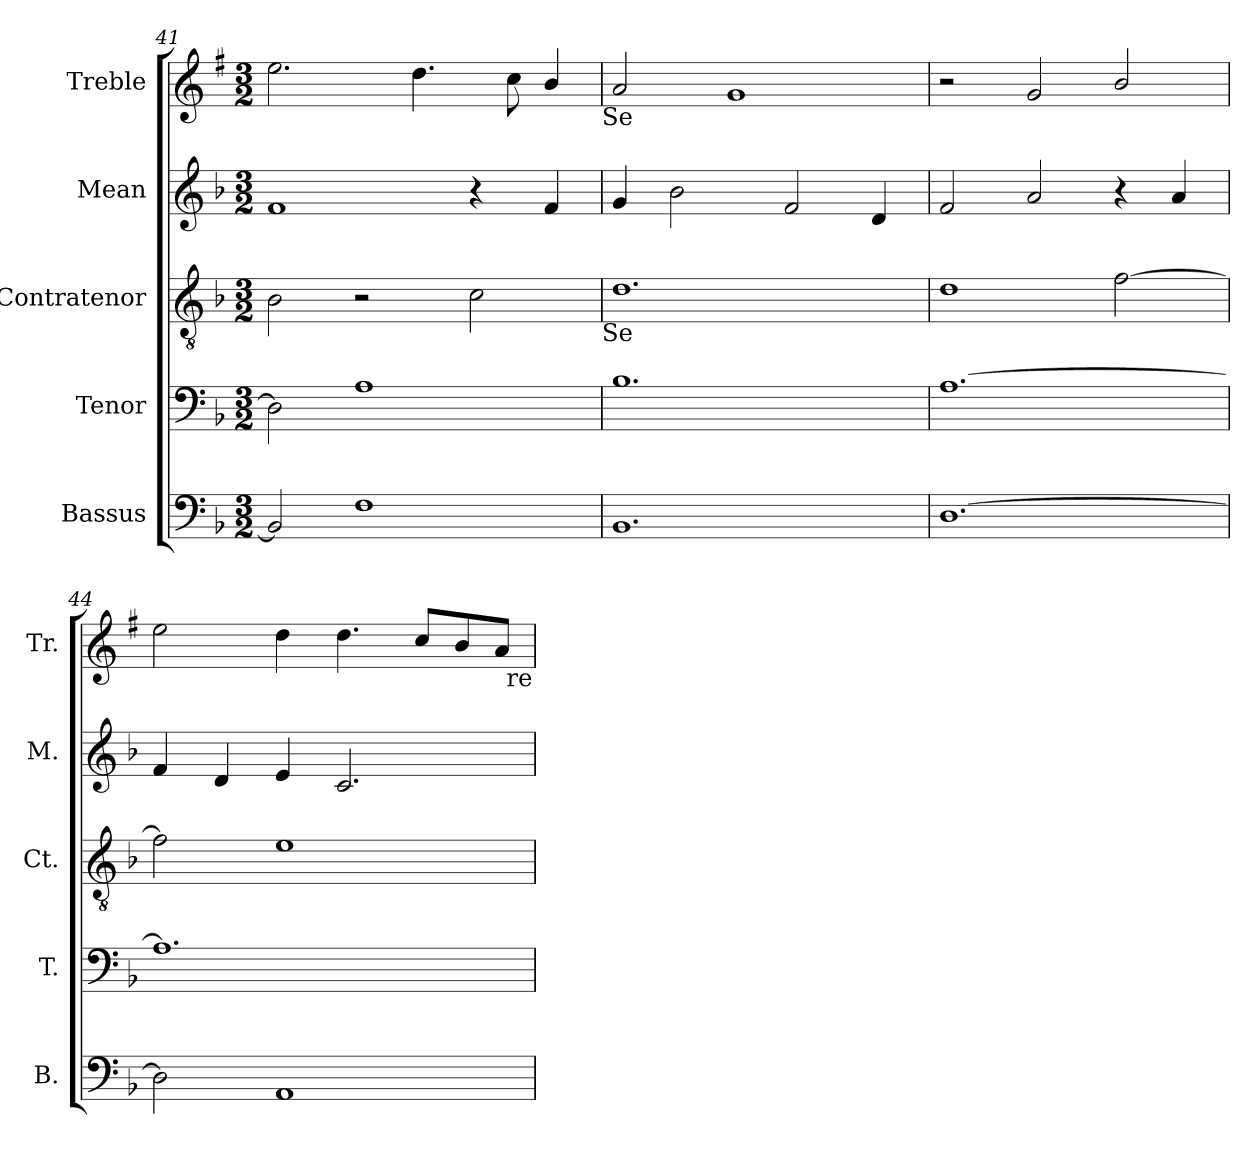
**kern	**kern	**kern	**kern	**kern
*part5	*part4	*part3	*part2	*part1
*staff5	*staff4	*staff3	*staff2	*staff1
*I"Bassus	*I"Tenor	*I"Contratenor	*I"Mean	*I"Treble
*I'B.	*I'T.	*I'Ct.	*I'M.	*I'Tr.
*clefF4	*clefF4	*clefGv2	*clefG2	*clefG2
*ITrd7c12	*	*	*	*ITrd1c2
*k[b-]	*k[b-]	*k[b-]	*k[b-]	*k[b-]
*F:	*F:	*F:	*F:	*F:
*M3/2	*M3/2	*M3/2	*M3/2	*M3/2
=41	=41	=41	=41	=41
2BBB-/]	2D\]	2B-\	1f	2.dd\
1FF	1A	2r	.	.
.	.	.	.	4.cc\
.	.	2c\	4r	.
.	.	.	.	8b-\
.	.	.	4f/	4a/
!	!	!	!	!LO:TX:b:t=Se
!	!	!LO:TX:b:t=Se	!	!
=42	=42	=42	=42	=42
1.BBB-	1.B-	1.d	4g/	2g/
.	.	.	2b-\	.
.	.	.	.	1f
.	.	.	2f/	.
.	.	.	4d/	.
=43	=43	=43	=43	=43
[<1.DD	[<1.A	1d	2f/	2r
.	.	.	2a/	2f/
.	.	[<2f\	4r	2a/
.	.	.	4a/	.
!!LO:LB:g=z
=44	=44	=44	=44	=44
2DD\]	1.A]	2f\]	4f/	2dd\
.	.	.	4d/	.
1AAA	.	1e	4e/	4cc\
.	.	.	2.c/	4.cc\
.	.	.	.	8b-/L
.	.	.	.	8a/
.	.	.	.	8g/J
!	!	!	!	!LO:TX:b:t=re
=	=	=	=	=
*-	*-	*-	*-	*-
